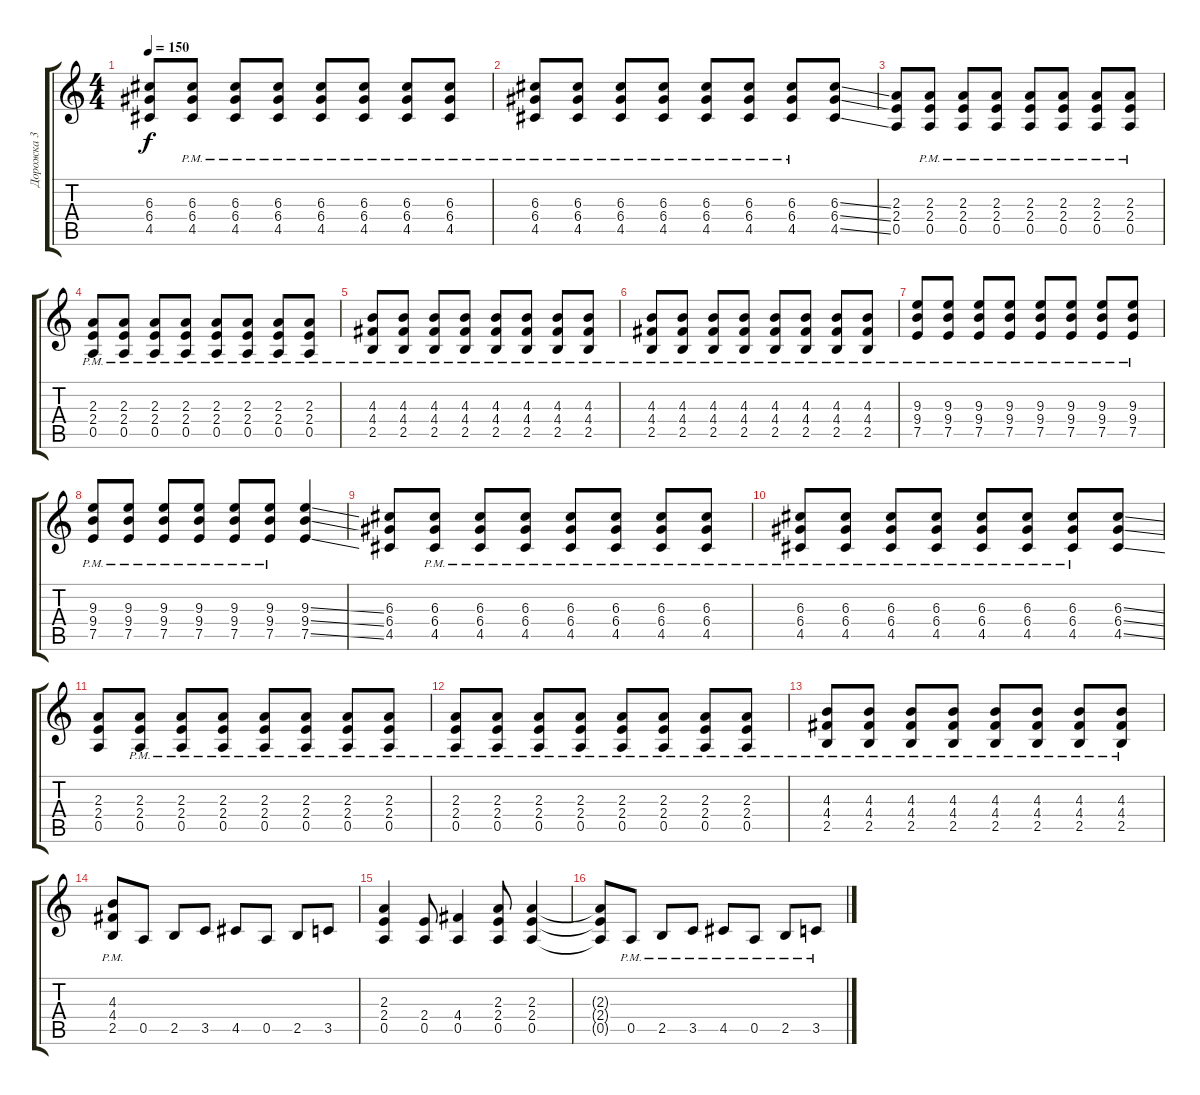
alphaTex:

\track ("Дорожка 3" "Дорожка 3") {instrument distortionguitar}
\staff {score tabs}
\tuning (E4 B3 G3 D3 A2 E2) {hide}
\ts (4 4)
\tempo 150
\clef g2
\ks c
(6.3 6.4 4.5).8{dy f} (6.3{pm} 6.4{pm} 4.5{pm}).8 (6.3{pm} 6.4{pm} 4.5{pm}).8 (6.3{pm} 6.4{pm} 4.5{pm}).8 (6.3{pm} 6.4{pm} 4.5{pm}).8 (6.3{pm} 6.4{pm} 4.5{pm}).8 (6.3{pm} 6.4{pm} 4.5{pm}).8 (6.3{pm} 6.4{pm} 4.5{pm}).8 |
(6.3{pm} 6.4{pm} 4.5{pm}).8 (6.3{pm} 6.4{pm} 4.5{pm}).8 (6.3{pm} 6.4{pm} 4.5{pm}).8 (6.3{pm} 6.4{pm} 4.5{pm}).8 (6.3{pm} 6.4{pm} 4.5{pm}).8 (6.3{pm} 6.4{pm} 4.5{pm}).8 (6.3{pm} 6.4{pm} 4.5{pm}).8 (6.3{ss} 6.4{ss} 4.5{ss}).8 |
(2.3 2.4 0.5).8 (2.3{pm} 2.4{pm} 0.5{pm}).8 (2.3{pm} 2.4{pm} 0.5{pm}).8 (2.3{pm} 2.4{pm} 0.5{pm}).8 (2.3{pm} 2.4{pm} 0.5{pm}).8 (2.3{pm} 2.4{pm} 0.5{pm}).8 (2.3{pm} 2.4{pm} 0.5{pm}).8 (2.3{pm} 2.4{pm} 0.5{pm}).8 |
(2.3{pm} 2.4{pm} 0.5{pm}).8 (2.3{pm} 2.4{pm} 0.5{pm}).8 (2.3{pm} 2.4{pm} 0.5{pm}).8 (2.3{pm} 2.4{pm} 0.5{pm}).8 (2.3{pm} 2.4{pm} 0.5{pm}).8 (2.3{pm} 2.4{pm} 0.5{pm}).8 (2.3{pm} 2.4{pm} 0.5{pm}).8 (2.3{pm} 2.4{pm} 0.5{pm}).8 |
(4.3{pm} 4.4{pm} 2.5{pm}).8 (4.3{pm} 4.4{pm} 2.5{pm}).8 (4.3{pm} 4.4{pm} 2.5{pm}).8 (4.3{pm} 4.4{pm} 2.5{pm}).8 (4.3{pm} 4.4{pm} 2.5{pm}).8 (4.3{pm} 4.4{pm} 2.5{pm}).8 (4.3{pm} 4.4{pm} 2.5{pm}).8 (4.3{pm} 4.4{pm} 2.5{pm}).8 |
(4.3{pm} 4.4{pm} 2.5{pm}).8 (4.3{pm} 4.4{pm} 2.5{pm}).8 (4.3{pm} 4.4{pm} 2.5{pm}).8 (4.3{pm} 4.4{pm} 2.5{pm}).8 (4.3{pm} 4.4{pm} 2.5{pm}).8 (4.3{pm} 4.4{pm} 2.5{pm}).8 (4.3{pm} 4.4{pm} 2.5{pm}).8 (4.3{pm} 4.4{pm} 2.5{pm}).8 |
(9.3{pm} 9.4{pm} 7.5{pm}).8 (9.3{pm} 9.4{pm} 7.5{pm}).8 (9.3{pm} 9.4{pm} 7.5{pm}).8 (9.3{pm} 9.4{pm} 7.5{pm}).8 (9.3{pm} 9.4{pm} 7.5{pm}).8 (9.3{pm} 9.4{pm} 7.5{pm}).8 (9.3{pm} 9.4{pm} 7.5{pm}).8 (9.3{pm} 9.4{pm} 7.5{pm}).8 |
(9.3{pm} 9.4{pm} 7.5{pm}).8 (9.3{pm} 9.4{pm} 7.5{pm}).8 (9.3{pm} 9.4{pm} 7.5{pm}).8 (9.3{pm} 9.4{pm} 7.5{pm}).8 (9.3{pm} 9.4{pm} 7.5{pm}).8 (9.3{pm} 9.4{pm} 7.5{pm}).8 (9.3{ss} 9.4{ss} 7.5{ss}).4 |
(6.3 6.4 4.5).8 (6.3{pm} 6.4{pm} 4.5{pm}).8 (6.3{pm} 6.4{pm} 4.5{pm}).8 (6.3{pm} 6.4{pm} 4.5{pm}).8 (6.3{pm} 6.4{pm} 4.5{pm}).8 (6.3{pm} 6.4{pm} 4.5{pm}).8 (6.3{pm} 6.4{pm} 4.5{pm}).8 (6.3{pm} 6.4{pm} 4.5{pm}).8 |
(6.3{pm} 6.4{pm} 4.5{pm}).8 (6.3{pm} 6.4{pm} 4.5{pm}).8 (6.3{pm} 6.4{pm} 4.5{pm}).8 (6.3{pm} 6.4{pm} 4.5{pm}).8 (6.3{pm} 6.4{pm} 4.5{pm}).8 (6.3{pm} 6.4{pm} 4.5{pm}).8 (6.3{pm} 6.4{pm} 4.5{pm}).8 (6.3{ss} 6.4{ss} 4.5{ss}).8 |
(2.3 2.4 0.5).8 (2.3{pm} 2.4{pm} 0.5{pm}).8 (2.3{pm} 2.4{pm} 0.5{pm}).8 (2.3{pm} 2.4{pm} 0.5{pm}).8 (2.3{pm} 2.4{pm} 0.5{pm}).8 (2.3{pm} 2.4{pm} 0.5{pm}).8 (2.3{pm} 2.4{pm} 0.5{pm}).8 (2.3{pm} 2.4{pm} 0.5{pm}).8 |
(2.3{pm} 2.4{pm} 0.5{pm}).8 (2.3{pm} 2.4{pm} 0.5{pm}).8 (2.3{pm} 2.4{pm} 0.5{pm}).8 (2.3{pm} 2.4{pm} 0.5{pm}).8 (2.3{pm} 2.4{pm} 0.5{pm}).8 (2.3{pm} 2.4{pm} 0.5{pm}).8 (2.3{pm} 2.4{pm} 0.5{pm}).8 (2.3{pm} 2.4{pm} 0.5{pm}).8 |
(4.3{pm} 4.4{pm} 2.5{pm}).8 (4.3{pm} 4.4{pm} 2.5{pm}).8 (4.3{pm} 4.4{pm} 2.5{pm}).8 (4.3{pm} 4.4{pm} 2.5{pm}).8 (4.3{pm} 4.4{pm} 2.5{pm}).8 (4.3{pm} 4.4{pm} 2.5{pm}).8 (4.3{pm} 4.4{pm} 2.5{pm}).8 (4.3{pm} 4.4{pm} 2.5{pm}).8 |
(4.3{pm} 4.4{pm} 2.5{pm}).8 0.5.8 2.5.8 3.5.8 4.5.8 0.5.8 2.5.8 3.5.8 |
(2.3 2.4 0.5).4 (2.4 0.5).8 (4.4 0.5).4 (2.3 2.4 0.5).8 (2.3 2.4 0.5).4 |
(2.3{t} 2.4{t} 0.5{t}).8 0.5{pm}.8 2.5{pm}.8 3.5{pm}.8 4.5{pm}.8 0.5{pm}.8 2.5{pm}.8 3.5{pm}.8
